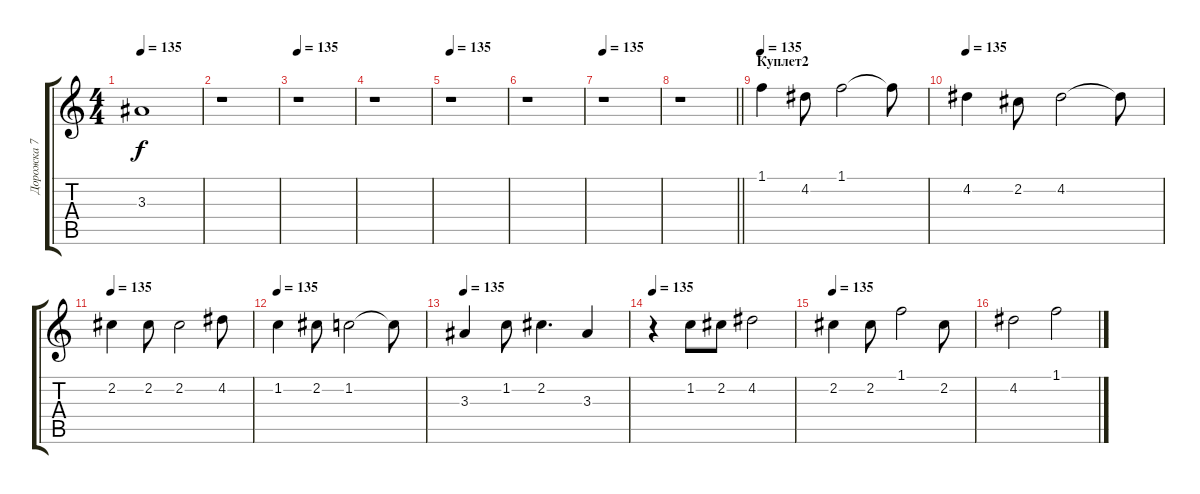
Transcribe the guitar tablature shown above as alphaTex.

\track ("Дорожка 7" "Дорожка 7") {instrument overdrivenguitar}
\staff {score tabs}
\tuning (E4 B3 G3 D3 A2 E2) {hide}
\ts (4 4)
\tempo 135
\clef g2
\ks c
3.3.1{dy f} |
r.1 |
\tempo 135
r.1 |
r.1 |
\tempo 135
r.1 |
r.1 |
\tempo 135
r.1 |
\barLineRight lightlight
r.1 |
\section ("" "Куплет2")
\tempo 135
1.1.4 4.2.8 1.1.2 1.1{t}.8 |
\tempo 135
4.2.4 2.2.8 4.2.2 4.2{t}.8 |
\tempo 135
2.2.4 2.2.8 2.2.2 4.2.8 |
\tempo 135
1.2.4 2.2.8 1.2.2 1.2{t}.8 |
\tempo 135
3.3.4 1.2.8 2.2.4{d} 3.3.4 |
\tempo 135
r.4 1.2.8 2.2.8 4.2.2 |
\tempo 135
2.2.4 2.2.8 1.1.2 2.2.8 |
4.2.2 1.1.2
